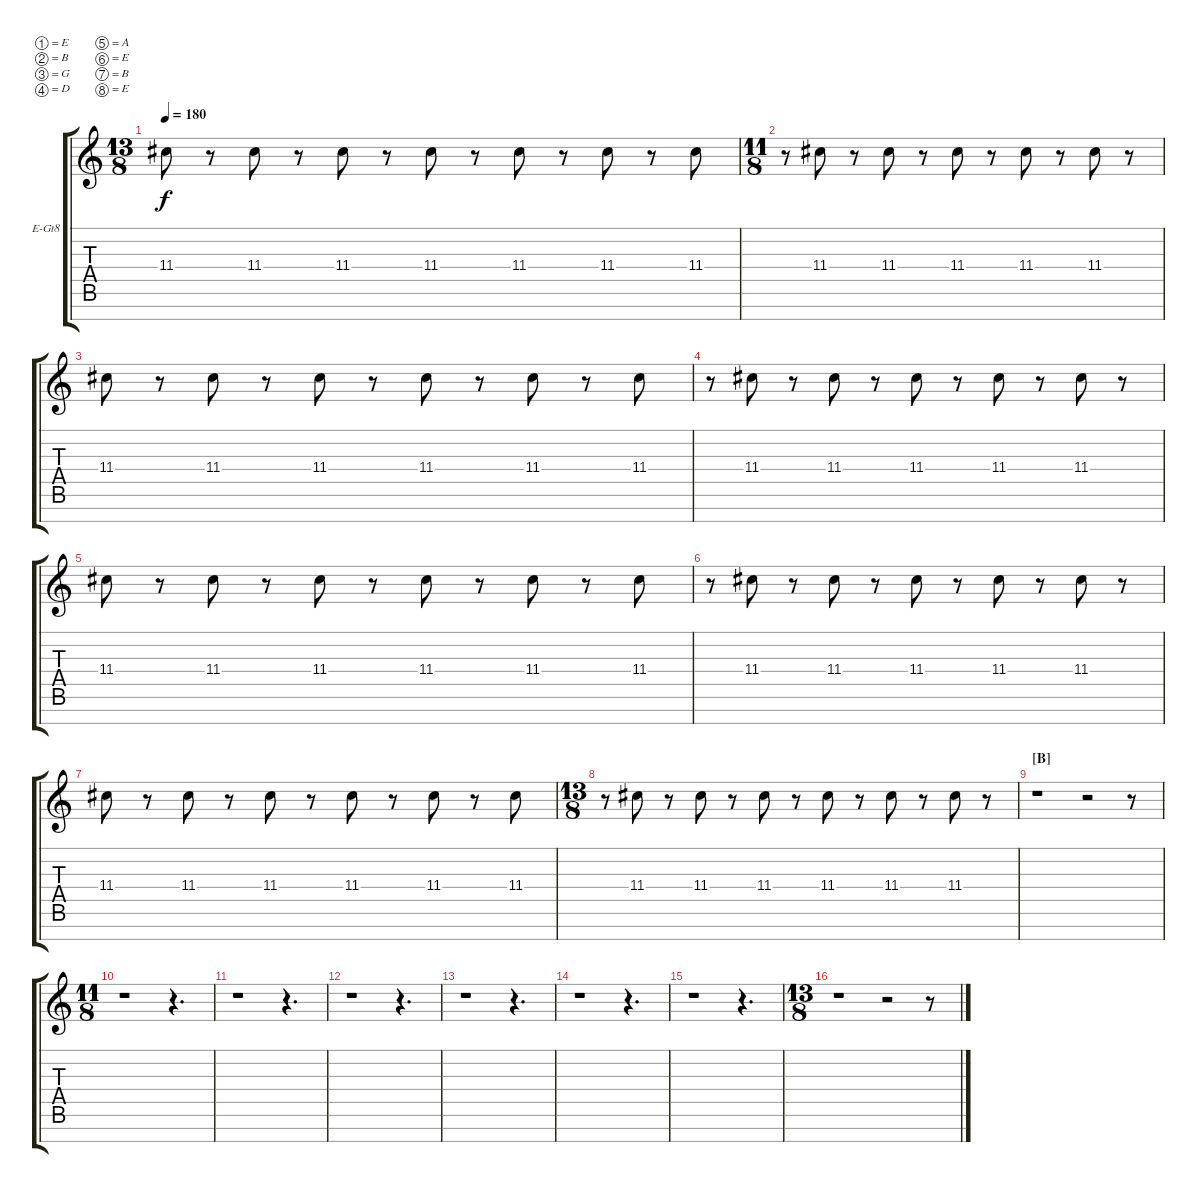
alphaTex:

\defaultSystemsLayout 4
\bracketExtendMode groupsimilarinstruments
\firstSystemTrackNameOrientation horizontal
\otherSystemsTrackNameOrientation horizontal
\track ("Guitar 4" "E-Gt8") {instrument distortionguitar}
\staff {score tabs}
\tuning (E4 B3 G3 D3 A2 E2 B1 E1)
\ts (13 8)
\tempo 180
\clef g2
\ks c
11.4.8{dy f} r.8 11.4.8 r.8 11.4.8 r.8 11.4.8 r.8 11.4.8 r.8 11.4.8 r.8 11.4.8 |
\ts (11 8)
r.8 11.4.8 r.8 11.4.8 r.8 11.4.8 r.8 11.4.8 r.8 11.4.8 r.8 |
11.4.8 r.8 11.4.8 r.8 11.4.8 r.8 11.4.8 r.8 11.4.8 r.8 11.4.8 |
r.8 11.4.8 r.8 11.4.8 r.8 11.4.8 r.8 11.4.8 r.8 11.4.8 r.8 |
11.4.8 r.8 11.4.8 r.8 11.4.8 r.8 11.4.8 r.8 11.4.8 r.8 11.4.8 |
r.8 11.4.8 r.8 11.4.8 r.8 11.4.8 r.8 11.4.8 r.8 11.4.8 r.8 |
11.4.8 r.8 11.4.8 r.8 11.4.8 r.8 11.4.8 r.8 11.4.8 r.8 11.4.8 |
\ts (13 8)
r.8 11.4.8 r.8 11.4.8 r.8 11.4.8 r.8 11.4.8 r.8 11.4.8 r.8 11.4.8 r.8 |
\section ("B" "")
r.1 r.2 r.8 |
\ts (11 8)
r.1 r.4{d} |
r.1 r.4{d} |
r.1 r.4{d} |
r.1 r.4{d} |
r.1 r.4{d} |
r.1 r.4{d} |
\ts (13 8)
r.1 r.2 r.8
